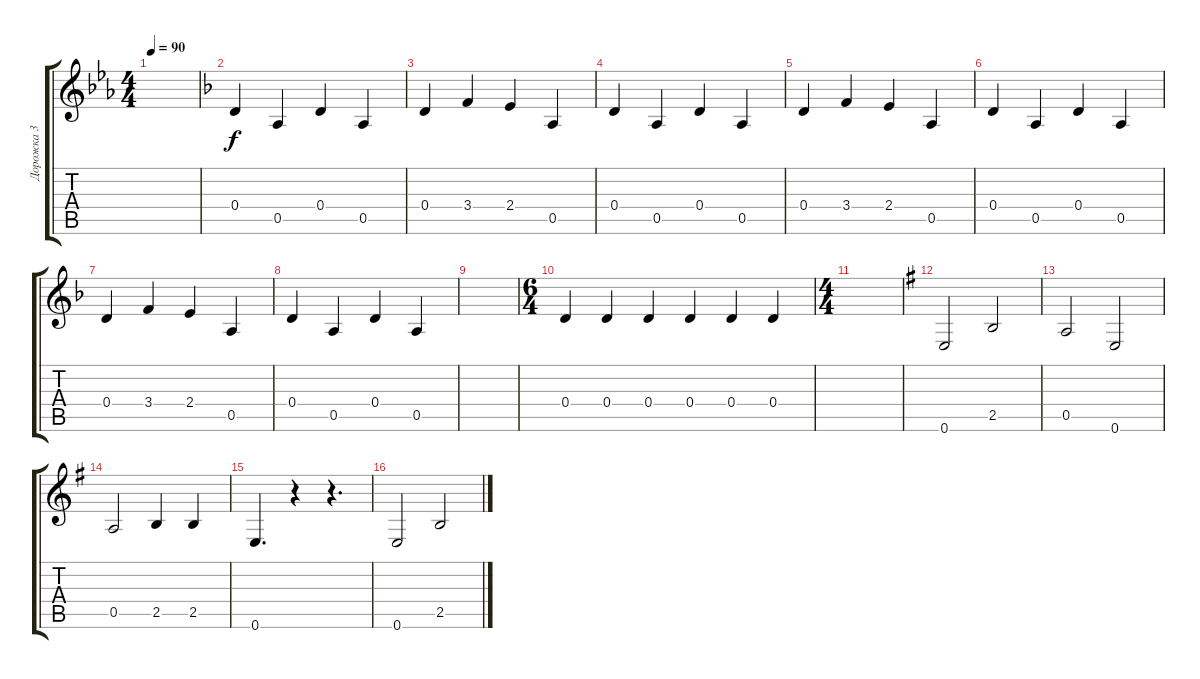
\track ("Дорожка 3" "Дорожка 3") {instrument acousticguitarsteel}
\staff {score tabs}
\tuning (E4 B3 G3 D3 A2 E2) {hide}
\ts (4 4)
\tempo 90
\clef g2
\ks cminor
|
\ks dminor
0.4.4 0.5.4 0.4.4 0.5.4 |
0.4.4 3.4.4 2.4.4 0.5.4 |
0.4.4 0.5.4 0.4.4 0.5.4 |
0.4.4 3.4.4 2.4.4 0.5.4 |
0.4.4 0.5.4 0.4.4 0.5.4 |
0.4.4 3.4.4 2.4.4 0.5.4 |
0.4.4 0.5.4 0.4.4 0.5.4 |
|
\ts (6 4)
0.4.4 0.4.4 0.4.4 0.4.4 0.4.4 0.4.4 |
\ts (4 4)
|
\ks eminor
0.6.2 2.5.2 |
0.5.2 0.6.2 |
0.5.2 2.5.4 2.5.4 |
0.6.4{d} r.4 r.4{d} |
0.6.2 2.5.2
